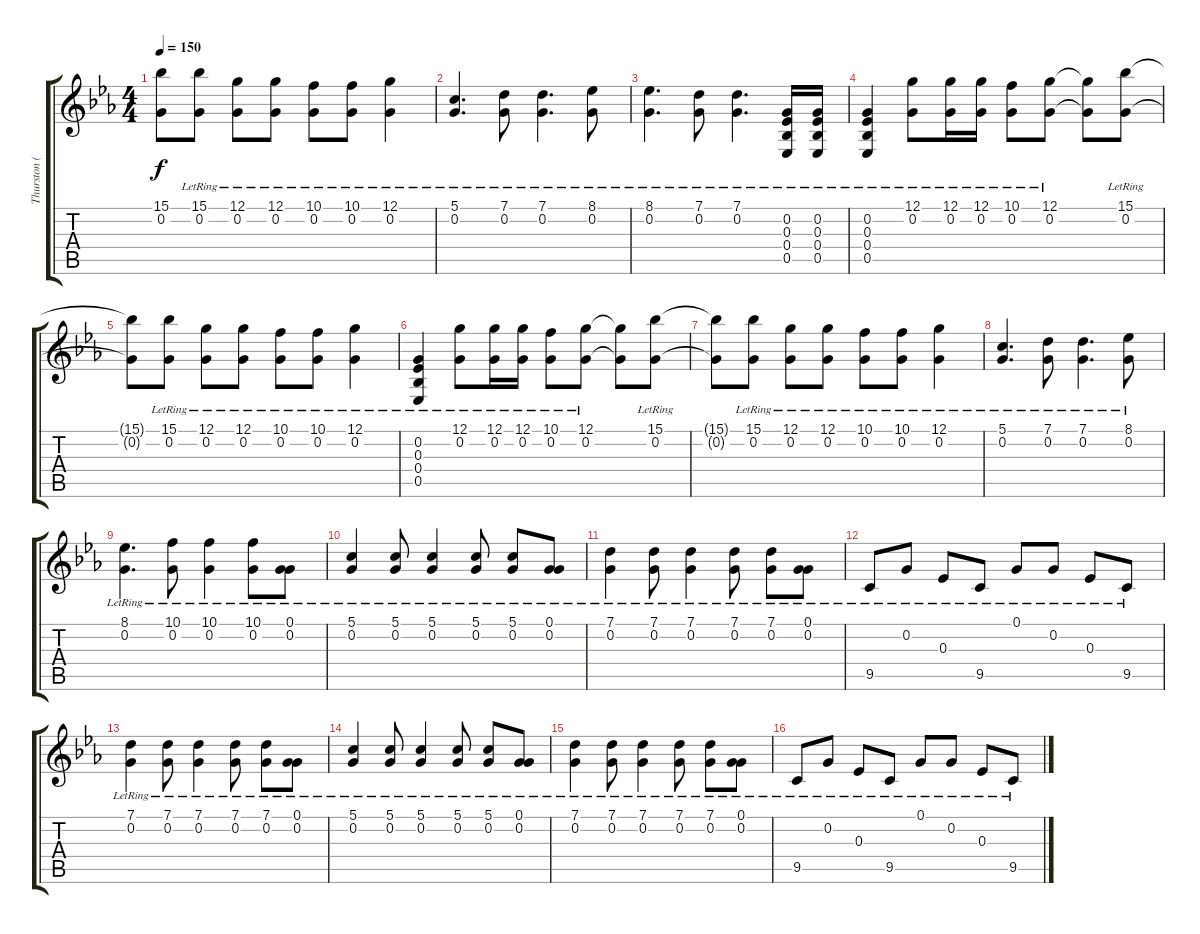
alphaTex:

\track ("Thurston (clean)" "Thurston (") {instrument electricguitarjazz}
\staff {score tabs}
\tuning (G3 G3 Eb3 Bb2 Eb2 D2) {hide}
\ts (4 4)
\tempo 150
\clef g2
\ks eb
(15.1{t} 0.2{t}).8{dy f} (15.1 0.2{lr}).8 (12.1 0.2{lr}).8 (12.1 0.2{lr}).8 (10.1 0.2{lr}).8 (10.1{lr} 0.2).8 (12.1{lr} 0.2).4 |
(5.1{lr} 0.2{lr}).4{d} (7.1{lr} 0.2{lr}).8 (7.1{lr} 0.2{lr}).4{d} (8.1{lr} 0.2{lr}).8 |
(8.1{lr} 0.2{lr}).4{d} (7.1{lr} 0.2{lr}).8 (7.1{lr} 0.2{lr}).4{d} (0.2{lr} 0.3{lr} 0.4{lr} 0.5{lr}).16 (0.2{lr} 0.3{lr} 0.4{lr} 0.5{lr}).16 |
(0.2 0.3 0.4{lr} 0.5{lr}).4 (12.1{lr} 0.2{lr}).8 (12.1{lr} 0.2{lr}).16 (12.1{lr} 0.2{lr}).16 (10.1{lr} 0.2{lr}).8 (12.1{lr} 0.2{lr}).8 (12.1{t} 0.2{t}).8 (15.1{lr} 0.2{lr}).8 |
(15.1{t} 0.2{t}).8 (15.1 0.2{lr}).8 (12.1 0.2{lr}).8 (12.1 0.2{lr}).8 (10.1 0.2{lr}).8 (10.1{lr} 0.2).8 (12.1{lr} 0.2).4 |
(0.2 0.3 0.4{lr} 0.5{lr}).4 (12.1{lr} 0.2{lr}).8 (12.1{lr} 0.2{lr}).16 (12.1{lr} 0.2{lr}).16 (10.1{lr} 0.2{lr}).8 (12.1{lr} 0.2{lr}).8 (12.1{t} 0.2{t}).8 (15.1{lr} 0.2{lr}).8 |
(15.1{t} 0.2{t}).8 (15.1 0.2{lr}).8 (12.1 0.2{lr}).8 (12.1 0.2{lr}).8 (10.1 0.2{lr}).8 (10.1{lr} 0.2).8 (12.1{lr} 0.2).4 |
(5.1{lr} 0.2{lr}).4{d} (7.1{lr} 0.2{lr}).8 (7.1{lr} 0.2{lr}).4{d} (8.1{lr} 0.2{lr}).8 |
(8.1{lr} 0.2{lr}).4{d} (10.1{lr} 0.2{lr}).8 (10.1{lr} 0.2{lr}).4 (10.1 0.2{lr}).8 (0.1{lr} 0.2{lr}).8 |
(5.1{lr} 0.2{lr}).4 (5.1{lr} 0.2{lr}).8 (5.1{lr} 0.2{lr}).4 (5.1{lr} 0.2{lr}).8 (5.1{lr} 0.2{lr}).8 (0.1{lr} 0.2{lr}).8 |
(7.1{lr} 0.2{lr}).4 (7.1{lr} 0.2{lr}).8 (7.1{lr} 0.2{lr}).4 (7.1{lr} 0.2{lr}).8 (7.1{lr} 0.2{lr}).8 (0.1{lr} 0.2{lr}).8 |
9.5{lr}.8 0.2{lr}.8 0.3{lr}.8 9.5{lr}.8 0.1{lr}.8 0.2{lr}.8 0.3{lr}.8 9.5{lr}.8 |
(7.1{lr} 0.2{lr}).4 (7.1{lr} 0.2{lr}).8 (7.1{lr} 0.2{lr}).4 (7.1{lr} 0.2{lr}).8 (7.1{lr} 0.2{lr}).8 (0.1{lr} 0.2{lr}).8 |
(5.1{lr} 0.2{lr}).4 (5.1{lr} 0.2{lr}).8 (5.1{lr} 0.2{lr}).4 (5.1{lr} 0.2{lr}).8 (5.1{lr} 0.2{lr}).8 (0.1{lr} 0.2{lr}).8 |
(7.1{lr} 0.2{lr}).4 (7.1{lr} 0.2{lr}).8 (7.1{lr} 0.2{lr}).4 (7.1{lr} 0.2{lr}).8 (7.1{lr} 0.2{lr}).8 (0.1{lr} 0.2{lr}).8 |
9.5{lr}.8 0.2{lr}.8 0.3{lr}.8 9.5{lr}.8 0.1{lr}.8 0.2{lr}.8 0.3{lr}.8 9.5{lr}.8
